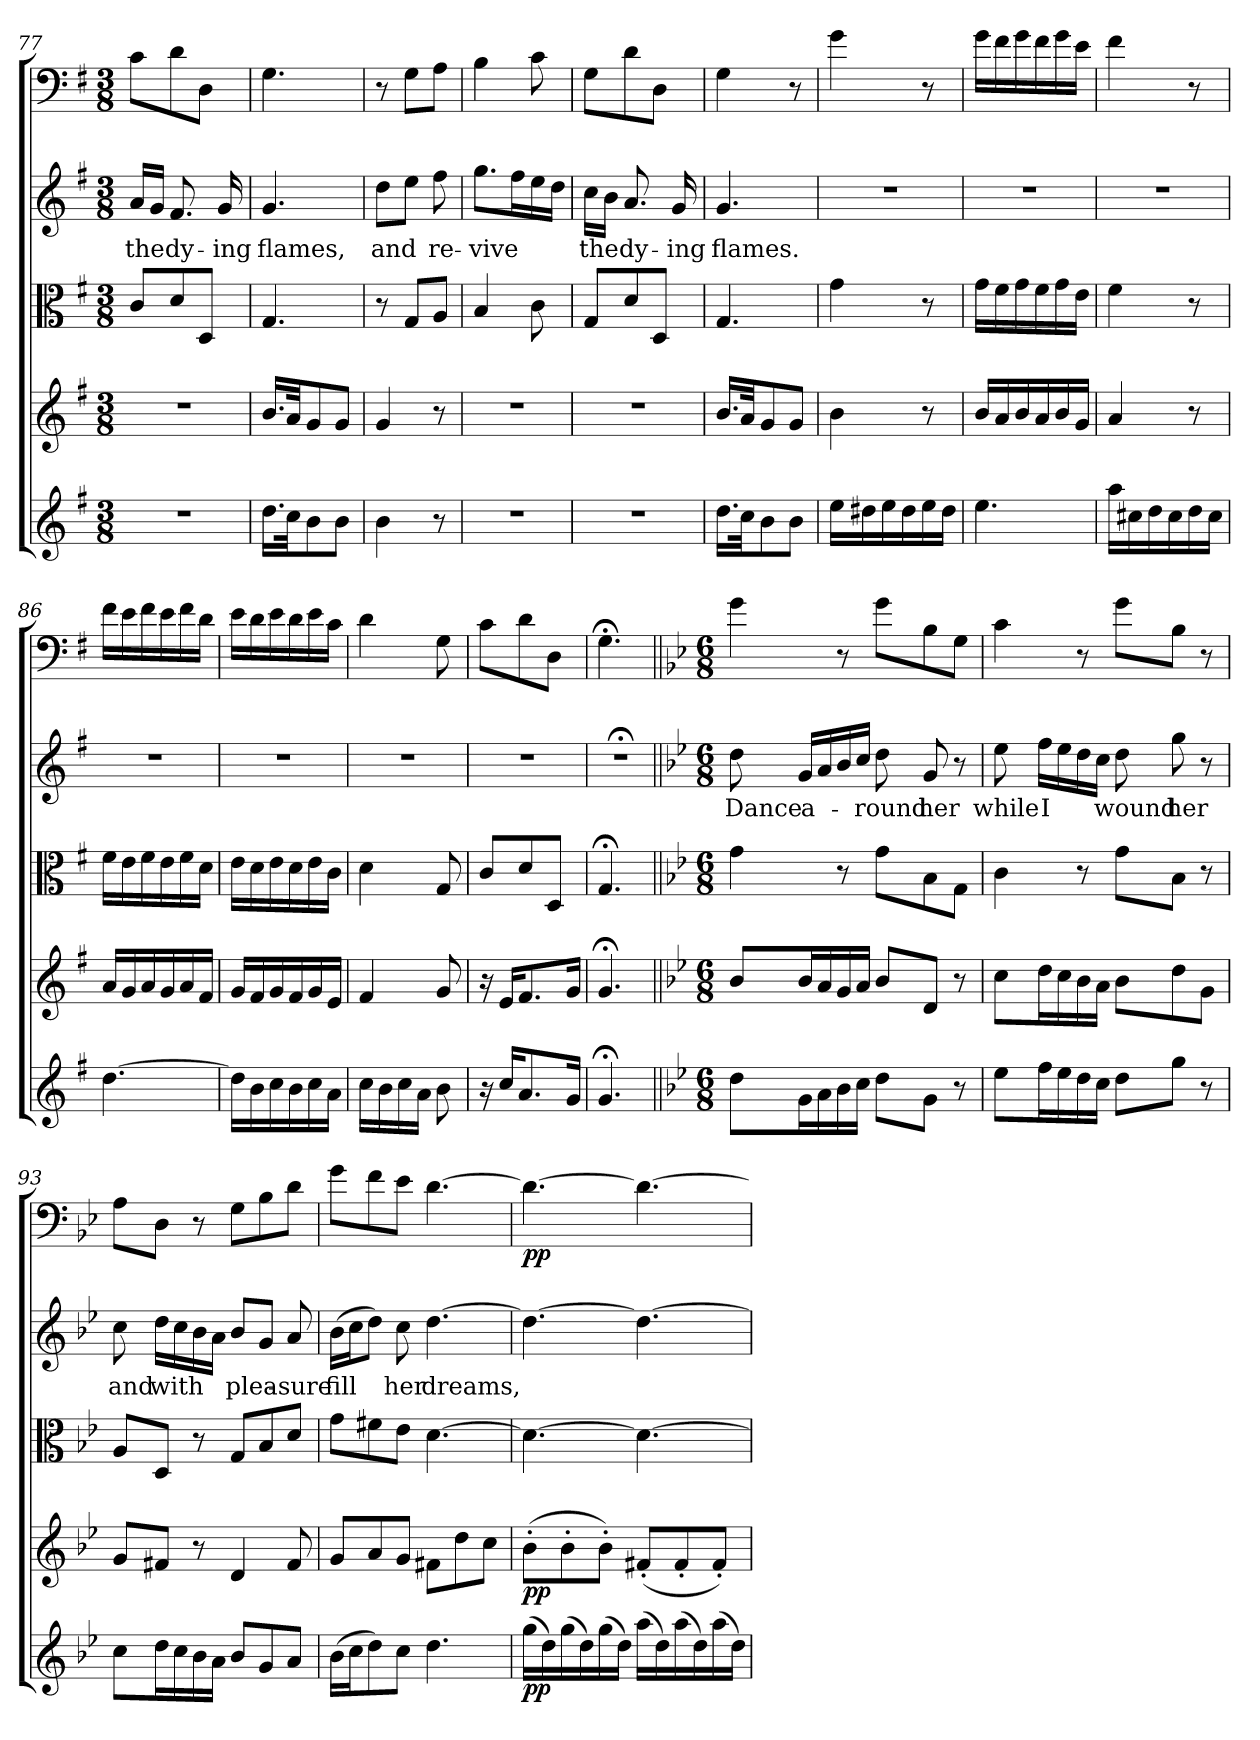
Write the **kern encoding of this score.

**kern	**dynam	**kern	**dynam	**kern	**kern	**text	**kern	**dynam
*part5	*part5	*part4	*part4	*part3	*part2	*part2	*part1	*part1
*staff5	*staff5	*staff4	*staff4	*staff3	*staff2	*staff2	*staff1	*staff1
*clefG2	*	*	*	*clefC3	*clefG2	*	*clefF4	*
*k[f#]	*	*k[f#]	*	*k[f#]	*k[f#]	*	*k[f#]	*
*G:	*	*	*	*G:	*G:	*	*G:	*
*M3/8	*	*M3/8	*	*M3/8	*M3/8	*	*M3/8	*
=77	=77	=77	=77	=77	=77	=77	=77	=77
4.r	.	4.r	.	8c/L	16a/LL	the	8c\L	.
.	.	.	.	.	16g/JJ	.	.	.
.	.	.	.	8d/	8.f#/	dy-	8d\	.
.	.	.	.	8D/J	.	.	8D\J	.
.	.	.	.	.	16g/	-ing	.	.
=78	=78	=78	=78	=78	=78	=78	=78	=78
16.dd\LL	.	16.b/LL	.	4.G/	4.g/	flames,	4.G\	.
32cc\JK	.	32a/JK	.	.	.	.	.	.
8b\	.	8g/	.	.	.	.	.	.
8b\J	.	8g/J	.	.	.	.	.	.
=79	=79	=79	=79	=79	=79	=79	=79	=79
4b\	.	4g/	.	8r	8dd\L	and	8r	.
.	.	.	.	8G/L	8ee\J	.	8G\L	.
8r	.	8r	.	8A/J	8ff#\	re-	8A\J	.
=80	=80	=80	=80	=80	=80	=80	=80	=80
4.r	.	4.r	.	4B/	8.gg\L	-vive	4B\	.
.	.	.	.	.	16ff#\L	.	.	.
.	.	.	.	8c\	16ee\	.	8c\	.
.	.	.	.	.	16dd\JJ	.	.	.
=81	=81	=81	=81	=81	=81	=81	=81	=81
4.r	.	4.r	.	8G/L	16cc\LL	the	8G\L	.
.	.	.	.	.	16b\JJ	.	.	.
.	.	.	.	8d/	8.a/	dy-	8d\	.
.	.	.	.	8D/J	.	.	8D\J	.
.	.	.	.	.	16g/	-ing	.	.
=82	=82	=82	=82	=82	=82	=82	=82	=82
16.dd\LL	.	16.b/LL	.	4.G/	4.g/	flames.	4G\	.
32cc\JK	.	32a/JK	.	.	.	.	.	.
8b\	.	8g/	.	.	.	.	.	.
8b\J	.	8g/J	.	.	.	.	8r	.
=83	=83	=83	=83	=83	=83	=83	=83	=83
16ee\LL	.	4b\	.	4g\	4.r	.	4g\	.
16dd#X\	.	.	.	.	.	.	.	.
16ee\	.	.	.	.	.	.	.	.
16dd#\	.	.	.	.	.	.	.	.
16ee\	.	8r	.	8r	.	.	8r	.
16dd#\JJ	.	.	.	.	.	.	.	.
=84	=84	=84	=84	=84	=84	=84	=84	=84
4.ee\	.	16b/LL	.	16g\LL	4.r	.	16g\LL	.
.	.	16a/	.	16f#\	.	.	16f#\	.
.	.	16b/	.	16g\	.	.	16g\	.
.	.	16a/	.	16f#\	.	.	16f#\	.
.	.	16b/	.	16g\	.	.	16g\	.
.	.	16g/JJ	.	16e\JJ	.	.	16e\JJ	.
=85	=85	=85	=85	=85	=85	=85	=85	=85
16aa\LL	.	4a/	.	4f#\	4.r	.	4f#\	.
16cc#X\	.	.	.	.	.	.	.	.
16dd\	.	.	.	.	.	.	.	.
16cc#\	.	.	.	.	.	.	.	.
16dd\	.	8r	.	8r	.	.	8r	.
16cc#\JJ	.	.	.	.	.	.	.	.
=86	=86	=86	=86	=86	=86	=86	=86	=86
[4.dd\	.	16a/LL	.	16f#\LL	4.r	.	16f#\LL	.
.	.	16g/	.	16e\	.	.	16e\	.
.	.	16a/	.	16f#\	.	.	16f#\	.
.	.	16g/	.	16e\	.	.	16e\	.
.	.	16a/	.	16f#\	.	.	16f#\	.
.	.	16f#/JJ	.	16d\JJ	.	.	16d\JJ	.
=87	=87	=87	=87	=87	=87	=87	=87	=87
16dd\LL]	.	16g/LL	.	16e\LL	4.r	.	16e\LL	.
16b\	.	16f#/	.	16d\	.	.	16d\	.
16cc\	.	16g/	.	16e\	.	.	16e\	.
16b\	.	16f#/	.	16d\	.	.	16d\	.
16cc\	.	16g/	.	16e\	.	.	16e\	.
16a\JJ	.	16e/JJ	.	16c\JJ	.	.	16c\JJ	.
=88	=88	=88	=88	=88	=88	=88	=88	=88
16cc\LL	.	4f#/	.	4d\	4.r	.	4d\	.
16b\	.	.	.	.	.	.	.	.
16cc\	.	.	.	.	.	.	.	.
16a\JJ	.	.	.	.	.	.	.	.
8b\	.	8g/	.	8G/	.	.	8G\	.
=89	=89	=89	=89	=89	=89	=89	=89	=89
16r	.	16r	.	8c/L	4.r	.	8c\L	.
16cc/KL	.	16e/KL	.	.	.	.	.	.
8.a/	.	8.f#/	.	8d/	.	.	8d\	.
.	.	.	.	8D/J	.	.	8D\J	.
16g/Jk	.	16g/Jk	.	.	.	.	.	.
=90	=90	=90	=90	=90	=90	=90	=90	=90
4.g;</	.	4.g;</	.	4.G;</	4.r;<	.	4.G;<\	.
=91||	=91||	=91||	=91||	=91||	=91||	=91||	=91||	=91||
*k[b-e-]	*	*k[b-e-]	*	*k[b-e-]	*k[b-e-]	*	*k[b-e-]	*
*g:	*	*g:	*	*g:	*g:	*	*g:	*
*M6/8	*	*M6/8	*	*M6/8	*M6/8	*	*M6/8	*
8dd\L	.	8b-/L	.	4g\	8dd\	Dance	4g\	.
16g\L	.	16b-/L	.	.	16g/LL	a-	.	.
16a\	.	16a/	.	.	16a/	.	.	.
16b-\	.	16g/	.	8r	16b-/	.	8r	.
16cc\JJ	.	16a/JJ	.	.	16cc/JJ	.	.	.
8dd\L	.	8b-/L	.	8g\L	8dd\	-round	8g\L	.
8g\J	.	8d/J	.	8B-\	8g/	her	8B-\	.
8r	.	8r	.	8G\J	8r	.	8G\J	.
=92	=92	=92	=92	=92	=92	=92	=92	=92
8ee-\L	.	8cc\L	.	4c\	8ee-\	while	4c\	.
16ff\L	.	16dd\L	.	.	16ff\LL	I	.	.
16ee-\	.	16cc\	.	.	16ee-\	.	.	.
16dd\	.	16b-\	.	8r	16dd\	.	8r	.
16cc\JJ	.	16a\JJ	.	.	16cc\JJ	.	.	.
8dd\L	.	8b-\L	.	8g\L	8dd\	wound	8g\L	.
8gg\J	.	8dd\	.	8B-\J	8gg\	her	8B-\J	.
8r	.	8g\J	.	8r	8r	.	8r	.
=93	=93	=93	=93	=93	=93	=93	=93	=93
8cc\L	.	8g/L	.	8A/L	8cc\	and	8A\L	.
16dd\L	.	8f#X/J	.	8D/J	16dd\LL	with	8D\J	.
16cc\	.	.	.	.	16cc\	.	.	.
16b-\	.	8r	.	8r	16b-\	.	8r	.
16a\JJ	.	.	.	.	16a\JJ	.	.	.
8b-/L	.	4d/	.	8G/L	8b-/L	plea-	8G\L	.
8g/	.	.	.	8B-/	8g/J	.	8B-\	.
8a/J	.	8f#/	.	8d/J	8a/	-sure	8d\J	.
=94	=94	=94	=94	=94	=94	=94	=94	=94
(16b-\LL	.	8g/L	.	8g\L	(16b-\LL	fill	8g\L	.
16cc\J	.	.	.	.	16cc\J	.	.	.
8dd\)	.	8a/	.	8f#X\	8dd\J)	.	8f\	.
8cc\J	.	8g/J	.	8e-\J	8cc\	her	8e-\J	.
4.dd\	.	8f#X\L	.	[4.d\	[4.dd\	dreams,	[4.d\	.
.	.	8dd\	.	.	.	.	.	.
.	.	8cc\J	.	.	.	.	.	.
=95	=95	=95	=95	=95	=95	=95	=95	=95
(16gg\LL	pp	(8b-'\L	pp	4.d\_	4.dd\_	.	4.d\_	pp
16dd\)	.	.	.	.	.	.	.	.
(16gg\	.	8b-'\	.	.	.	.	.	.
16dd\)	.	.	.	.	.	.	.	.
(16gg\	.	8b-'\J)	.	.	.	.	.	.
16dd\JJ)	.	.	.	.	.	.	.	.
(16aa\LL	.	(8f#X'/L	.	4.d\_	4.dd\_	.	4.d\_	.
16dd\)	.	.	.	.	.	.	.	.
(16aa\	.	8f#'/	.	.	.	.	.	.
16dd\)	.	.	.	.	.	.	.	.
(16aa\	.	8f#'/J)	.	.	.	.	.	.
16dd\JJ)	.	.	.	.	.	.	.	.
=	=	=	=	=	=	=	=	=
*-	*-	*-	*-	*-	*-	*-	*-	*-
